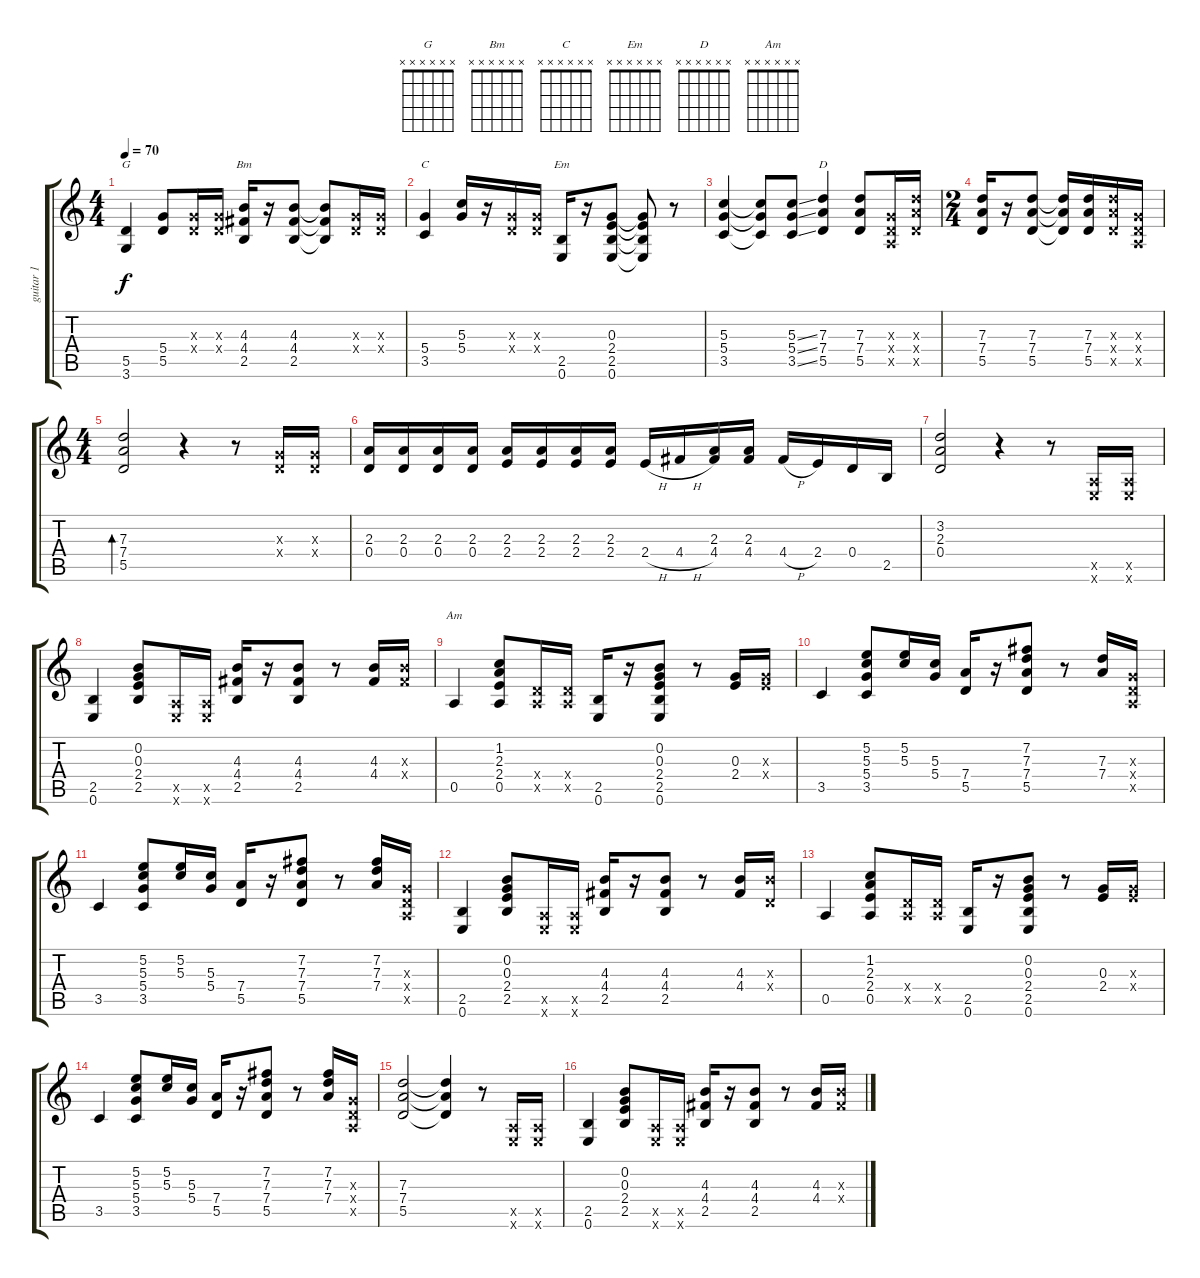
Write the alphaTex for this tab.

\track ("guitar 1" "guitar 1") {instrument overdrivenguitar}
\staff {score tabs}
\tuning (E4 B3 G3 D3 A2 E2) {hide}
\chord ("G" x x x x x x) {firstfret 0}
\chord ("Bm" x x x x x x) {firstfret 0}
\chord ("C" x x x x x x) {firstfret 0}
\chord ("Em" x x x x x x) {firstfret 0}
\chord ("D" x x x x x x) {firstfret 0}
\chord ("Am" x x x x x x) {firstfret 0}
\ts (4 4)
\tempo 70
\clef g2
\ks c
(5.5 3.6).4{ch "G" dy f} (5.4 5.5).8 (0.3{x} 0.4{x}).16 (0.3{x} 0.4{x}).16 (4.3 4.4 2.5).16{ch "Bm"} r.16 (4.3 4.4 2.5).8 (4.3{t} 4.4{t} 2.5{t}).8 (0.3{x} 0.4{x}).16 (0.3{x} 0.4{x}).16 |
(5.4 3.5).4{ch "C"} (5.3 5.4).16 r.16 (0.3{x} 0.4{x}).16 (0.3{x} 0.4{x}).16 (2.5 0.6).16{ch "Em"} r.16 (0.3 2.4 2.5 0.6).8 (0.3{t} 2.4{t} 2.5{t} 0.6{t}).8 r.8 |
(5.3 5.4 3.5).4 (5.3{t} 5.4{t} 3.5{t}).8 (5.3{ss} 5.4{ss} 3.5{ss}).8 (7.3 7.4 5.5).4{ch "D"} (7.3 7.4 5.5).8 (0.3{x} 0.4{x} 0.5{x}).16 (7.3{x} 7.4{x} 5.5{x}).16 |
\ts (2 4)
(7.3 7.4 5.5).16 r.16 (7.3 7.4 5.5).8 (7.3{t} 7.4{t} 5.5{t}).16 (7.3 7.4 5.5).16 (7.3{x} 7.4{x} 5.5{x}).16 (0.3{x} 0.4{x} 0.5{x}).16 |
\ts (4 4)
(7.3 7.4 5.5).2{bd 120} r.4 r.8 (0.3{x} 0.4{x}).16 (0.3{x} 0.4{x}).16 |
(2.3 0.4).16 (2.3 0.4).16 (2.3 0.4).16 (2.3 0.4).16 (2.3 2.4).16 (2.3 2.4).16 (2.3 2.4).16 (2.3 2.4).16 2.4{h}.16 4.4{h}.16 (2.3 4.4).16 (2.3 4.4).16 4.4{h}.16 2.4.16 0.4.16 2.5.16 |
(3.2 2.3 0.4).2 r.4 r.8 (0.5{x} 0.6{x}).16 (0.5{x} 0.6{x}).16 |
(2.5 0.6).4 (0.2 0.3 2.4 2.5).8 (0.5{x} 0.6{x}).16 (0.5{x} 0.6{x}).16 (4.3 4.4 2.5).16 r.16 (4.3 4.4 2.5).8 r.8 (4.3 4.4).16 (4.3{x} 4.4{x}).16 |
0.5.4{ch "Am"} (1.2 2.3 2.4 0.5).8 (0.4{x} 0.5{x}).16 (0.4{x} 0.5{x}).16 (2.5 0.6).16 r.16 (0.2 0.3 2.4 2.5 0.6).8 r.8 (0.3 2.4).16 (0.3{x} 2.4{x}).16 |
3.5.4 (5.2 5.3 5.4 3.5).8 (5.2 5.3).16 (5.3 5.4).16 (7.4 5.5).16 r.16 (7.2 7.3 7.4 5.5).8 r.8 (7.3 7.4).16 (0.3{x} 0.4{x} 0.5{x}).16 |
3.5.4 (5.2 5.3 5.4 3.5).8 (5.2 5.3).16 (5.3 5.4).16 (7.4 5.5).16 r.16 (7.2 7.3 7.4 5.5).8 r.8 (7.2 7.3 7.4).16 (0.3{x} 0.4{x} 0.5{x}).16 |
(2.5 0.6).4 (0.2 0.3 2.4 2.5).8 (0.5{x} 0.6{x}).16 (0.5{x} 0.6{x}).16 (4.3 4.4 2.5).16 r.16 (4.3 4.4 2.5).8 r.8 (4.3 4.4).16 (4.3{x} 0.4{x}).16 |
0.5.4 (1.2 2.3 2.4 0.5).8 (0.4{x} 0.5{x}).16 (0.4{x} 0.5{x}).16 (2.5 0.6).16 r.16 (0.2 0.3 2.4 2.5 0.6).8 r.8 (0.3 2.4).16 (0.3{x} 2.4{x}).16 |
3.5.4 (5.2 5.3 5.4 3.5).8 (5.2 5.3).16 (5.3 5.4).16 (7.4 5.5).16 r.16 (7.2 7.3 7.4 5.5).8 r.8 (7.2 7.3 7.4).16 (0.3{x} 0.4{x} 0.5{x}).16 |
(7.3 7.4 5.5).2 (7.3{t} 7.4{t} 5.5{t}).4 r.8 (0.5{x} 0.6{x}).16 (0.5{x} 0.6{x}).16 |
(2.5 0.6).4 (0.2 0.3 2.4 2.5).8 (0.5{x} 0.6{x}).16 (0.5{x} 0.6{x}).16 (4.3 4.4 2.5).16 r.16 (4.3 4.4 2.5).8 r.8 (4.3 4.4).16 (4.3{x} 4.4{x}).16
